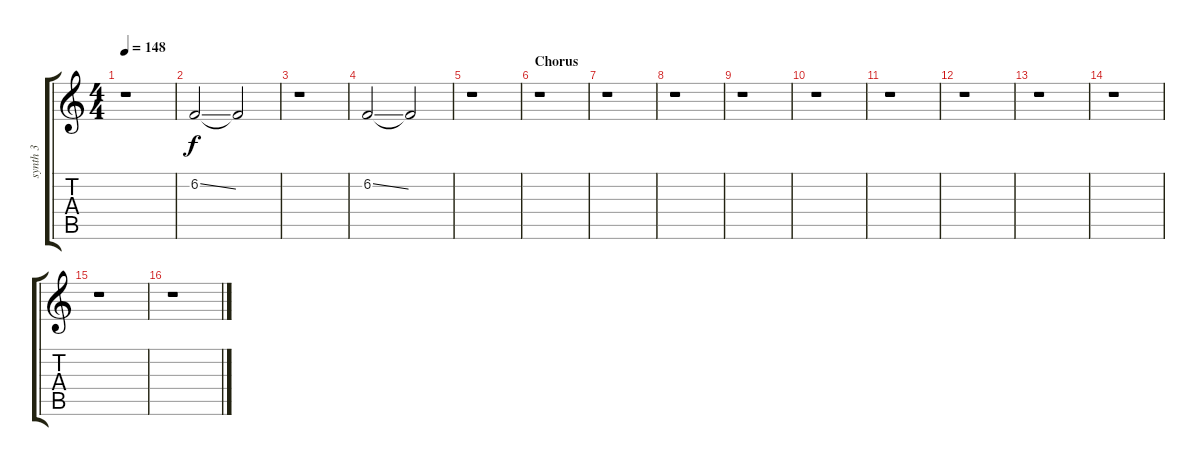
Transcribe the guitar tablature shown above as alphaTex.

\track ("synth 3" "synth 3") {instrument lead2sawtooth}
\staff {score tabs}
\tuning (E4 B3 G3 D3 A2 E2) {hide}
\ts (4 4)
\tempo 148
\clef g2
\ks c
r.1{dy f} |
6.2{ss}.2 6.2{t}.2 |
r.1 |
6.2{ss}.2 6.2{t}.2 |
r.1 |
\section ("" "Chorus")
r.1 |
r.1 |
r.1 |
r.1 |
r.1 |
r.1 |
r.1 |
r.1 |
r.1 |
r.1 |
r.1
